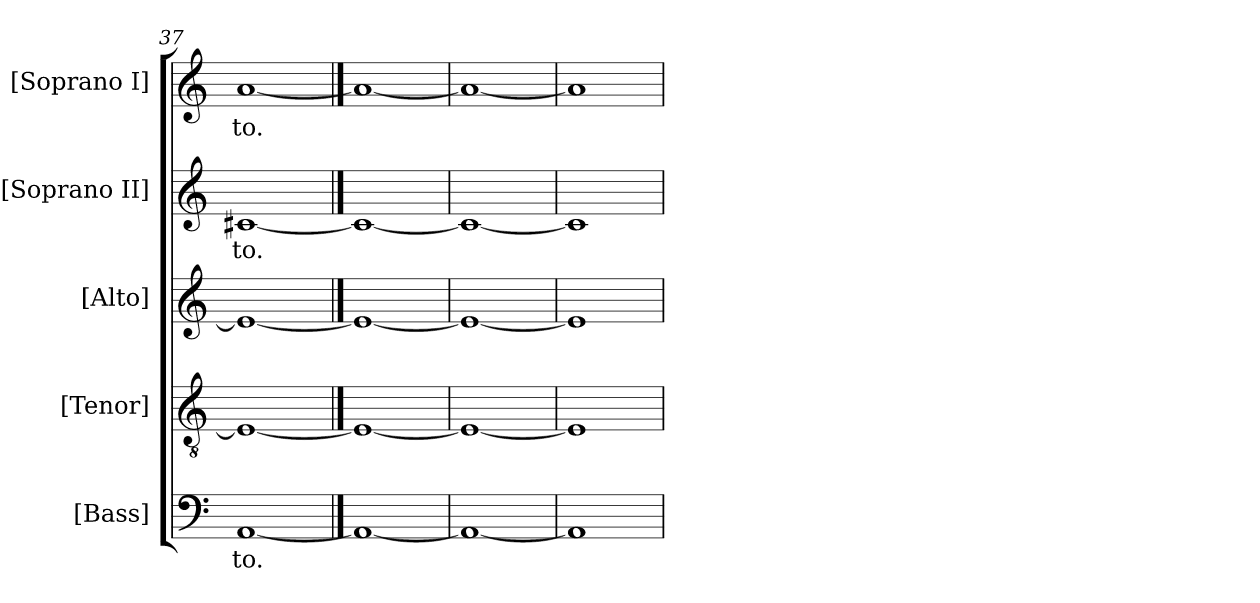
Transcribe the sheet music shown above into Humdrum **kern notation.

**kern	**text	**kern	**text	**kern	**text	**kern	**text	**kern	**text
*part5	*part5	*part4	*part4	*part3	*part3	*part2	*part2	*part1	*part1
*staff5	*staff5	*staff4	*staff4	*staff3	*staff3	*staff2	*staff2	*staff1	*staff1
*I"[Bass]	*	*I"[Tenor]	*	*I"[Alto]	*	*I"[Soprano II]	*	*I"[Soprano I]	*
*clefF4	*	*clefGv2	*	*clefG2	*	*clefG2	*	*clefG2	*
*k[]	*	*k[]	*	*k[]	*	*k[]	*	*k[]	*
*C:	*	*C:	*	*C:	*	*C:	*	*C:	*
=37	=37	=37	=37	=37	=37	=37	=37	=37	=37
!	!LO:LY:b:cj	!	!LO:LY:b:cj	!	!LO:LY:b:cj	!	!LO:LY:b:cj	!	!LO:LY:b:cj
[1AA	-to.	1E_	.	1e_	.	[1c#X	-to.	[1a	-to.
==38	==38	==38	==38	==38	==38	==38	==38	==38	==38
1AA_	.	1E_	.	1e_	.	1c#_	.	1a_	.
=39	=39	=39	=39	=39	=39	=39	=39	=39	=39
1AA_	.	1E_	.	1e_	.	1c#_	.	1a_	.
=40	=40	=40	=40	=40	=40	=40	=40	=40	=40
1AA]	.	1E]	.	1e]	.	1c#]	.	1a]	.
=	=	=	=	=	=	=	=	=	=
*-	*-	*-	*-	*-	*-	*-	*-	*-	*-
